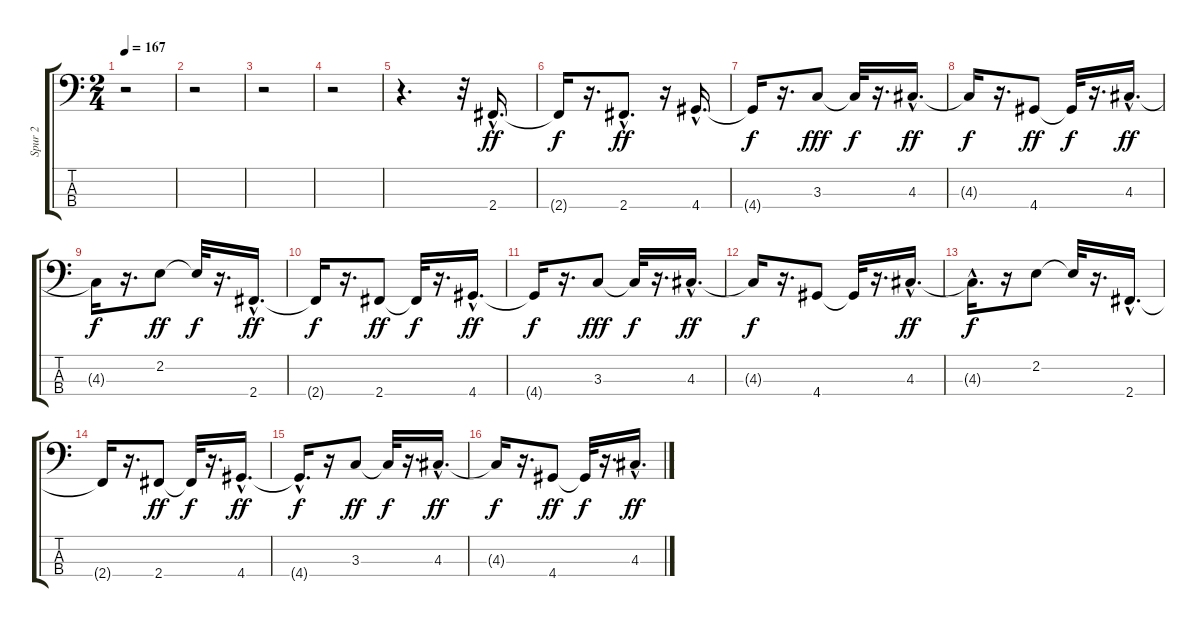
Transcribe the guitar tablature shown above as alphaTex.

\track ("Spur 2" "Spur 2") {instrument electricbassfinger}
\staff {score tabs}
\tuning (G2 D2 A1 E1) {hide}
\ts (2 4)
\tempo 167
\clef f4
\ks c
r.2{dy ff instrument electricbassfinger} |
r.2 |
r.2 |
r.2 |
r.4{d} r.32 2.4{hac}.16{d volume 12 balance 8 instrument electricbassfinger} |
2.4{t}.16{dy f} r.16{d} 2.4{hac}.8{d dy ff} r.16 4.4{hac}.16{d} |
4.4{t}.16{dy f} r.16{d} 3.3.8{dy fff} 3.3{t}.32{dy f} r.16{d} 4.3{hac}.16{d dy ff} |
4.3{t}.16{dy f} r.16{d} 4.4.8{dy ff} 4.4{t}.32{dy f} r.16{d} 4.3{hac}.16{d dy ff} |
4.3{t}.16{dy f} r.16{d} 2.2.8{dy ff} 2.2{t}.32{dy f} r.16{d} 2.4{hac}.16{d dy ff} |
2.4{t}.16{dy f} r.16{d} 2.4.8{dy ff} 2.4{t}.32{dy f} r.16{d} 4.4{hac}.16{d dy ff} |
4.4{t}.16{dy f} r.16{d} 3.3.8{dy fff} 3.3{t}.32{dy f} r.16{d} 4.3{hac}.16{d dy ff} |
4.3{t}.16{dy f} r.16{d} 4.4.8 4.4{t}.32 r.16{d} 4.3{hac}.16{d dy ff} |
4.3{hac t}.16{d dy f} r.16 2.2.8 2.2{t}.32 r.16{d} 2.4{hac}.16{d} |
2.4{t}.16 r.16{d} 2.4.8{dy ff} 2.4{t}.32{dy f} r.16{d} 4.4{hac}.16{d dy ff} |
4.4{hac t}.16{d dy f} r.16 3.3.8{dy ff} 3.3{t}.32{dy f} r.16{d} 4.3{hac}.16{d dy ff} |
4.3{t}.16{dy f} r.16{d} 4.4.8{dy ff} 4.4{t}.32{dy f} r.16{d} 4.3{hac}.16{d dy ff}
